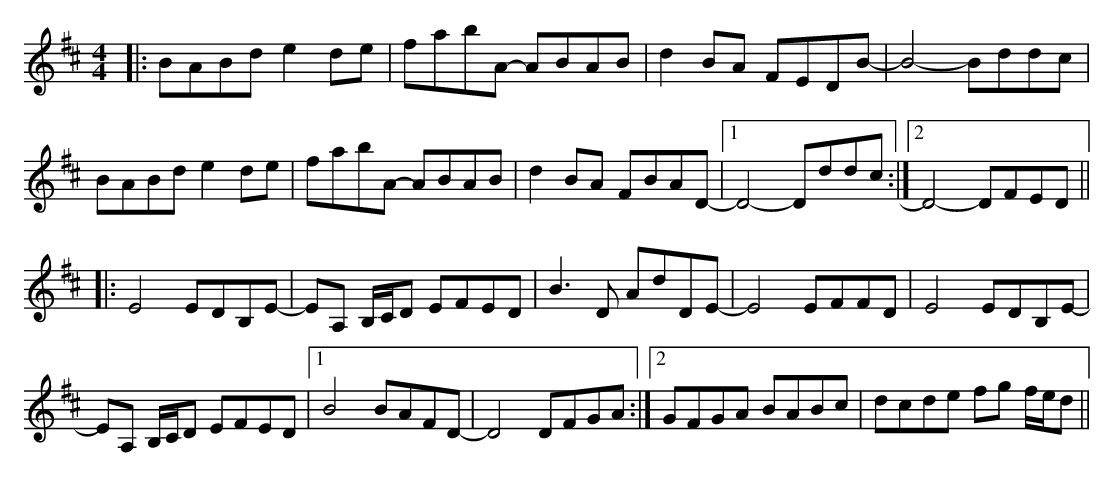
X:1
M:4/4
K:D
|:BABd e2de|fabA- ABAB|d2BA FEDB-|B4- Bddc|
BABd e2de|fabA- ABAB|d2BA FBAD-|1 D4- Dddc:|2 D4- DFED||
|:E4 EDB,E-|EA, B,/C/D EFED|B3D AdDE-|E4 EFFD|E4 EDB,E-|
EA, B,/C/D EFED|1 B4 BAFD-|D4 DFGA:|2 GFGA BABc|dcde fg f/e/d||
